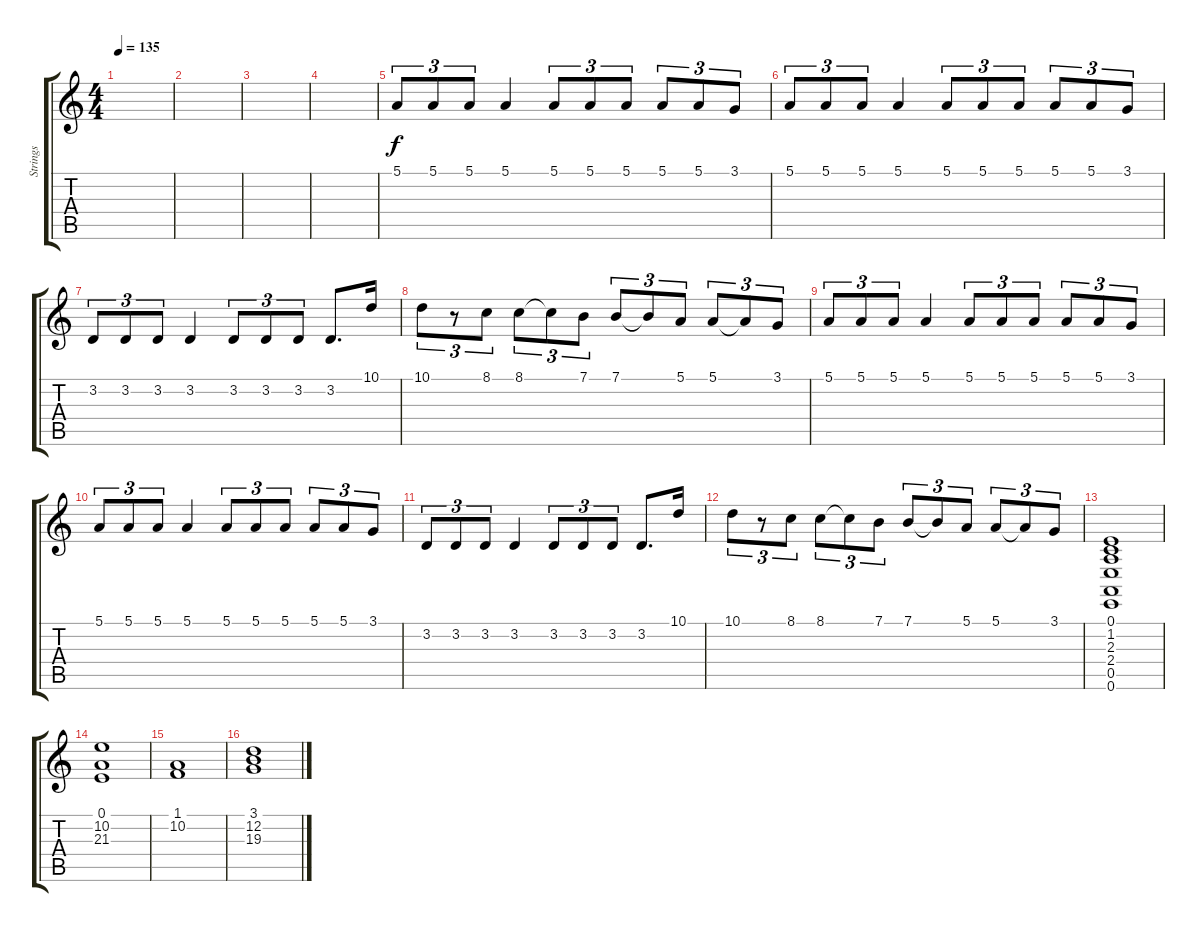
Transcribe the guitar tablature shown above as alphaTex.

\track ("Strings" "Strings") {instrument stringensemble1}
\staff {score tabs}
\tuning (E4 B3 G3 D3 A2 E2) {hide}
\ts (4 4)
\tempo 135
\clef g2
\ks c
|
|
|
|
5.1.8{tu (3 2)} 5.1.8{tu (3 2)} 5.1.8{tu (3 2)} 5.1.4 5.1.8{tu (3 2)} 5.1.8{tu (3 2)} 5.1.8{tu (3 2)} 5.1.8{tu (3 2)} 5.1.8{tu (3 2)} 3.1.8{tu (3 2)} |
5.1.8{tu (3 2)} 5.1.8{tu (3 2)} 5.1.8{tu (3 2)} 5.1.4 5.1.8{tu (3 2)} 5.1.8{tu (3 2)} 5.1.8{tu (3 2)} 5.1.8{tu (3 2)} 5.1.8{tu (3 2)} 3.1.8{tu (3 2)} |
3.2.8{tu (3 2)} 3.2.8{tu (3 2)} 3.2.8{tu (3 2)} 3.2.4 3.2.8{tu (3 2)} 3.2.8{tu (3 2)} 3.2.8{tu (3 2)} 3.2.8{d} 10.1.16 |
10.1.8{tu (3 2)} r.8{tu (3 2)} 8.1.8{tu (3 2)} 8.1.8{tu (3 2)} 8.1{t}.8{tu (3 2)} 7.1.8{tu (3 2)} 7.1.8{tu (3 2)} 7.1{t}.8{tu (3 2)} 5.1.8{tu (3 2)} 5.1.8{tu (3 2)} 5.1{t}.8{tu (3 2)} 3.1.8{tu (3 2)} |
5.1.8{tu (3 2)} 5.1.8{tu (3 2)} 5.1.8{tu (3 2)} 5.1.4 5.1.8{tu (3 2)} 5.1.8{tu (3 2)} 5.1.8{tu (3 2)} 5.1.8{tu (3 2)} 5.1.8{tu (3 2)} 3.1.8{tu (3 2)} |
5.1.8{tu (3 2)} 5.1.8{tu (3 2)} 5.1.8{tu (3 2)} 5.1.4 5.1.8{tu (3 2)} 5.1.8{tu (3 2)} 5.1.8{tu (3 2)} 5.1.8{tu (3 2)} 5.1.8{tu (3 2)} 3.1.8{tu (3 2)} |
3.2.8{tu (3 2)} 3.2.8{tu (3 2)} 3.2.8{tu (3 2)} 3.2.4 3.2.8{tu (3 2)} 3.2.8{tu (3 2)} 3.2.8{tu (3 2)} 3.2.8{d} 10.1.16 |
10.1.8{tu (3 2)} r.8{tu (3 2)} 8.1.8{tu (3 2)} 8.1.8{tu (3 2)} 8.1{t}.8{tu (3 2)} 7.1.8{tu (3 2)} 7.1.8{tu (3 2)} 7.1{t}.8{tu (3 2)} 5.1.8{tu (3 2)} 5.1.8{tu (3 2)} 5.1{t}.8{tu (3 2)} 3.1.8{tu (3 2)} |
(0.1 1.2 2.3 2.4 0.5 0.6).1 |
(0.1 10.2 21.3).1 |
(1.1 10.2).1 |
(3.1 12.2 19.3).1
